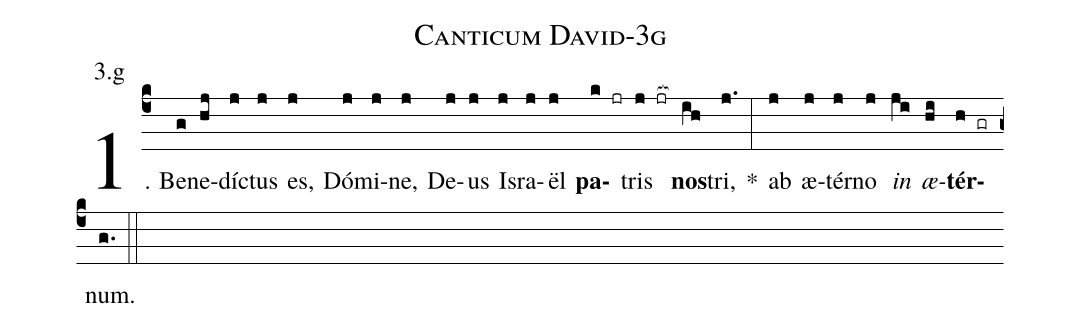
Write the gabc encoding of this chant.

name: Canticum David-3g;
annotation: 3.g;
%%
(c4)1. Be(g)ne(hj)díc(j)tus(j) es,(j) Dó(j)mi(j)ne,(j) De(j)us(j) Is(j)ra(j)ël(j) <b>pa</b>(k jr)tris(j jr[ocb:1{]) <b>nos</b>(ih[ocb:0}])tri,(j.) *(:) ab(j) æ(j)tér(j)no(j) <i>in</i>(ji) <i>æ</i>(hi)<b>tér</b>(h gr)num.(g.) (::)
